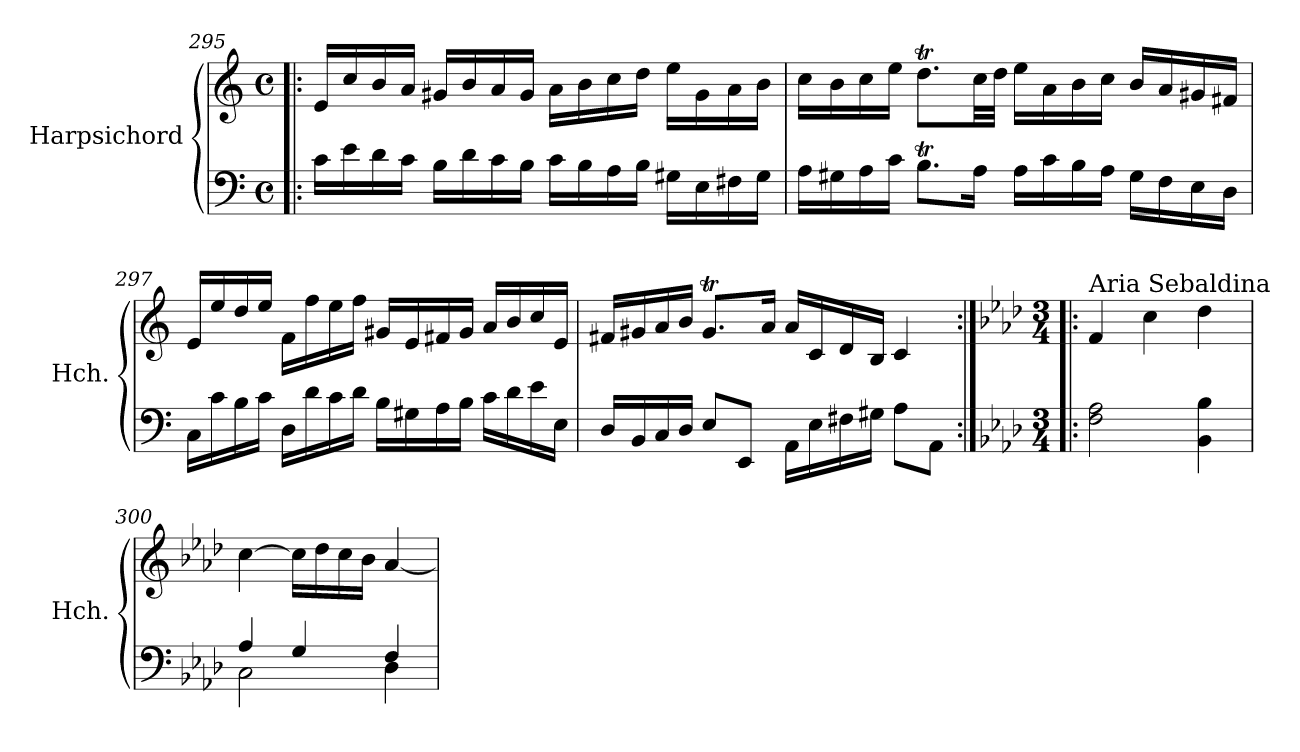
**kern	**kern
*part1	*part1
*staff2	*staff1
*I"Harpsichord	*
*I'Hch.	*
*clefF4	*clefG2
*k[]	*k[]
*M4/4	*M4/4
*met(c)	*met(c)
=295!|:	=295!|:
16c\LL	16e/LL
16e\	16cc/
16d\	16b/
16c\JJ	16a/JJ
16B\LL	16g#X/LL
16d\	16b/
16c\	16a/
16B\JJ	16g#/JJ
16c\LL	16a\LL
16B\	16b\
16A\	16cc\
16B\JJ	16dd\JJ
16G#X\LL	16ee\LL
16E\	16g#\
16F#X\	16a\
16G#\JJ	16b\JJ
=296	=296
16A\LL	16cc\LL
16G#X\	16b\
16A\	16cc\
16c\JJ	16ee\JJ
8.Bt\L	8.ddT\L
16A\Jk	32cc\LL
.	32dd\JJJ
16A\LL	16ee\LL
16c\	16a\
16B\	16b\
16A\JJ	16cc\JJ
16G#\LL	16b/LL
16F\	16a/
16E\	16g#X/
16D\JJ	16f#X/JJ
!!LO:LB:g=z
=297	=297
16C\LL	16e/LL
16c\	16ee/
16B\	16dd/
16c\JJ	16ee/JJ
16D\LL	16f\LL
16d\	16ff\
16c\	16ee\
16d\JJ	16ff\JJ
16B\LL	16g#X/LL
16G#X\	16e/
16A\	16f#X/
16B\JJ	16g#/JJ
16c\LL	16a/LL
16d\	16b/
16e\	16cc/
16E\JJ	16e/JJ
=298	=298
16D/LL	16f#X/LL
16BB/	16g#X/
16C/	16a/
16D/JJ	16b/JJ
8E/L	8.g#t/L
8EE/J	.
.	16a/Jk
16AA\LL	16a/LL
16E\	16c/
16F#X\	16d/
16G#X\JJ	16B/JJ
8A\L	4c/
8AA\J	.
!!LO:PB:g=z
=299:|!|:	=299:|!|:
*k[b-e-a-d-]	*k[b-e-a-d-]
*M3/4	*M3/4
*	*MM55
!	!LO:TX:t=Aria Sebaldina
2F\ 2A-\	4f/
.	4cc\
4BB-\ 4B-\	4dd-\
=300	=300
*^	*
4A-/	2C\	[4cc\
4G/	.	16cc\LL]
.	.	16dd-\
.	.	16cc\
.	.	16b-\JJ
4F/	4D-\	[4a-/
*v	*v	*
=	=
*-	*-
